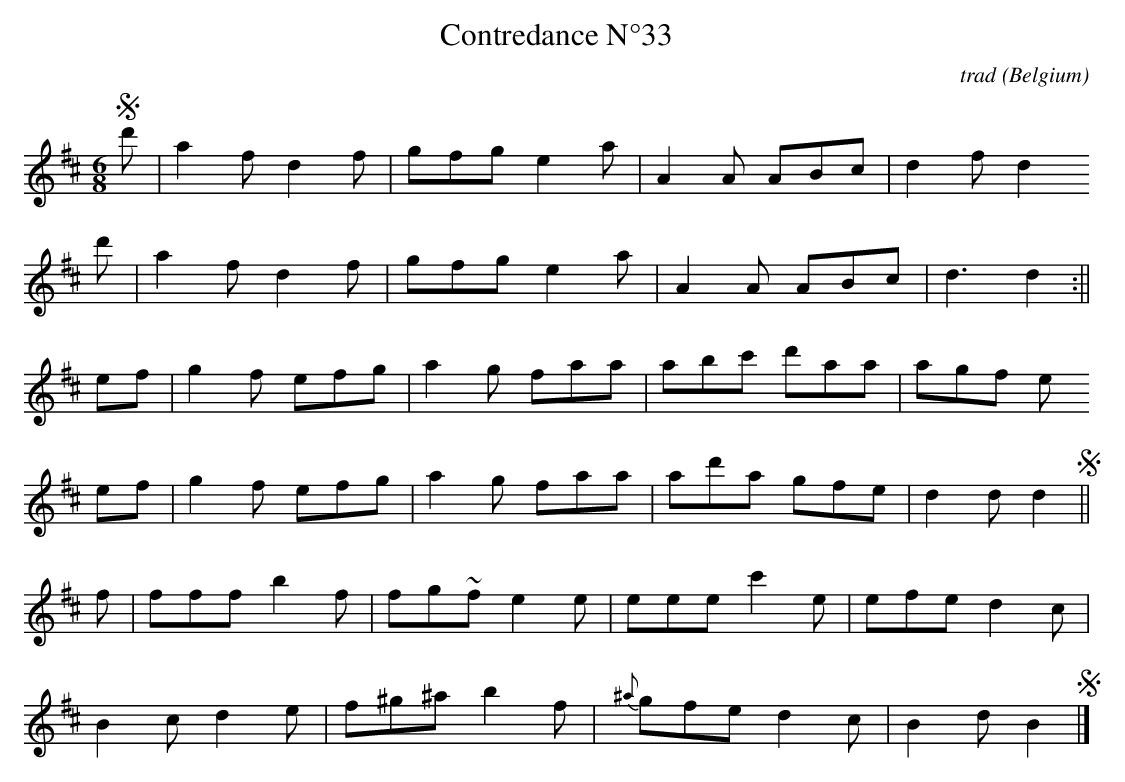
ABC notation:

X:1
T:Contredance N°33
C:trad
O:Belgium
M:6/8
L:1/8
K:Dmaj
!segno!d'|a2f d2f|gfg e2a|A2A ABc|d2f d2
d'|a2f d2f|gfg e2a|A2A ABc|d3 d2:||
ef|g2f efg|a2g faa|abc' d'aa|agf e
ef|g2f efg|a2g faa|ad'a gfe|d2d d2 !segno!||
f|fff b2f|fg~f e2e|eee c'2e|efe d2c|
B2c d2e|f^g^a b2f|{^a}gfe d2c|B2d B2!segno!|]
